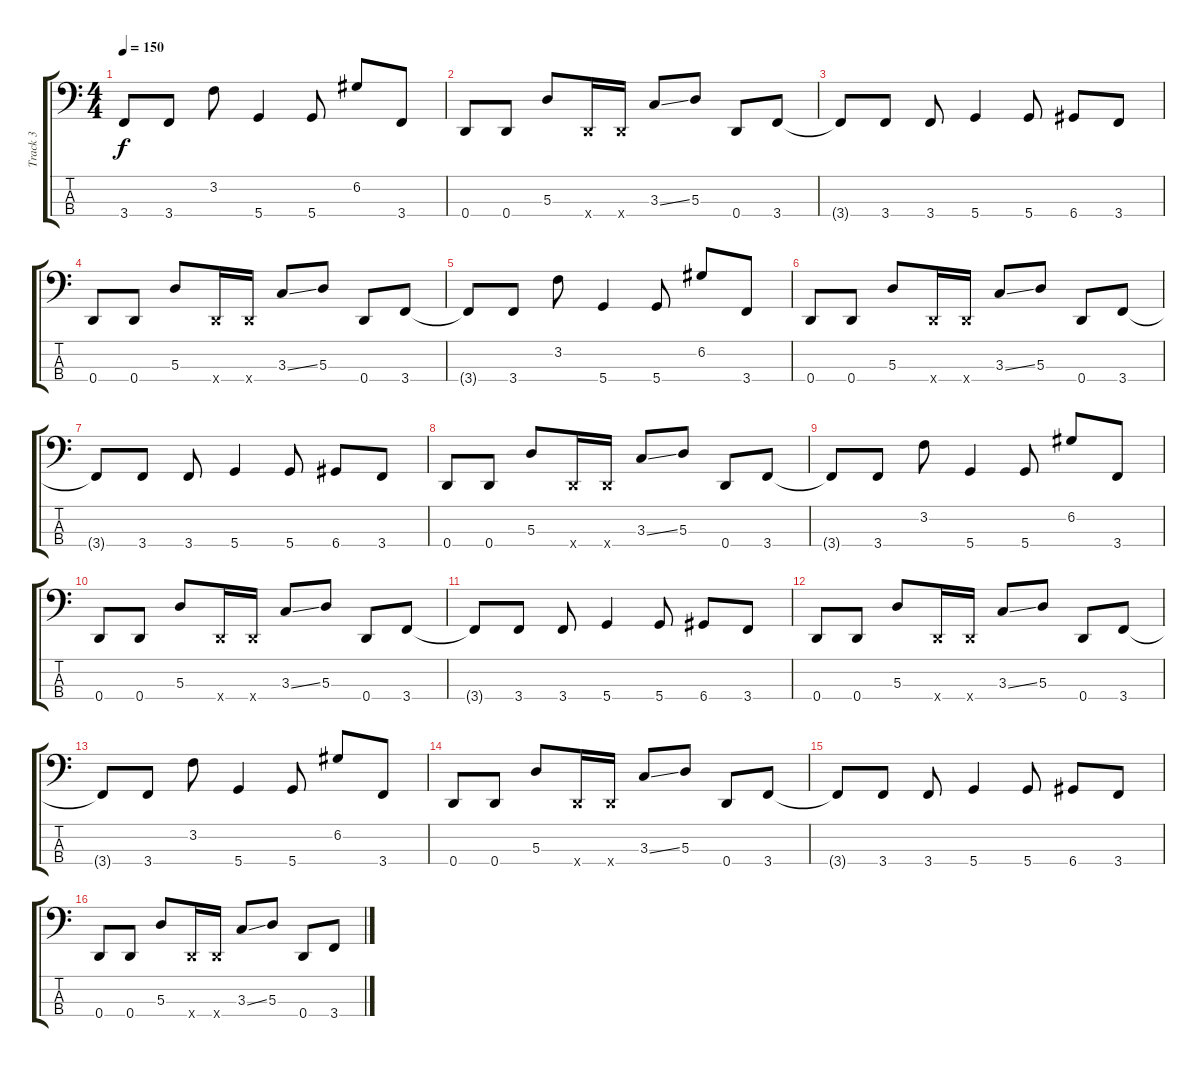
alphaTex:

\track ("Track 3" "Track 3") {instrument slapbass1}
\staff {score tabs}
\tuning (G2 D2 A1 D1) {hide}
\ts (4 4)
\tempo 150
\clef f4
\ks c
3.4{t}.8{dy f} 3.4.8 3.2.8 5.4.4 5.4.8 6.2.8 3.4.8 |
0.4.8 0.4.8 5.3.8 0.4{x}.16 0.4{x}.16 3.3{ss}.8 5.3.8 0.4.8 3.4.8 |
3.4{t}.8 3.4.8 3.4.8 5.4.4 5.4.8 6.4.8 3.4.8 |
0.4.8 0.4.8 5.3.8 0.4{x}.16 0.4{x}.16 3.3{ss}.8 5.3.8 0.4.8 3.4.8 |
3.4{t}.8 3.4.8 3.2.8 5.4.4 5.4.8 6.2.8 3.4.8 |
0.4.8 0.4.8 5.3.8 0.4{x}.16 0.4{x}.16 3.3{ss}.8 5.3.8 0.4.8 3.4.8 |
3.4{t}.8 3.4.8 3.4.8 5.4.4 5.4.8 6.4.8 3.4.8 |
0.4.8 0.4.8 5.3.8 0.4{x}.16 0.4{x}.16 3.3{ss}.8 5.3.8 0.4.8 3.4.8 |
3.4{t}.8 3.4.8 3.2.8 5.4.4 5.4.8 6.2.8 3.4.8 |
0.4.8 0.4.8 5.3.8 0.4{x}.16 0.4{x}.16 3.3{ss}.8 5.3.8 0.4.8 3.4.8 |
3.4{t}.8 3.4.8 3.4.8 5.4.4 5.4.8 6.4.8 3.4.8 |
0.4.8 0.4.8 5.3.8 0.4{x}.16 0.4{x}.16 3.3{ss}.8 5.3.8 0.4.8 3.4.8 |
3.4{t}.8 3.4.8 3.2.8 5.4.4 5.4.8 6.2.8 3.4.8 |
0.4.8 0.4.8 5.3.8 0.4{x}.16 0.4{x}.16 3.3{ss}.8 5.3.8 0.4.8 3.4.8 |
3.4{t}.8 3.4.8 3.4.8 5.4.4 5.4.8 6.4.8 3.4.8 |
0.4.8 0.4.8 5.3.8 0.4{x}.16 0.4{x}.16 3.3{ss}.8 5.3.8 0.4.8 3.4.8
